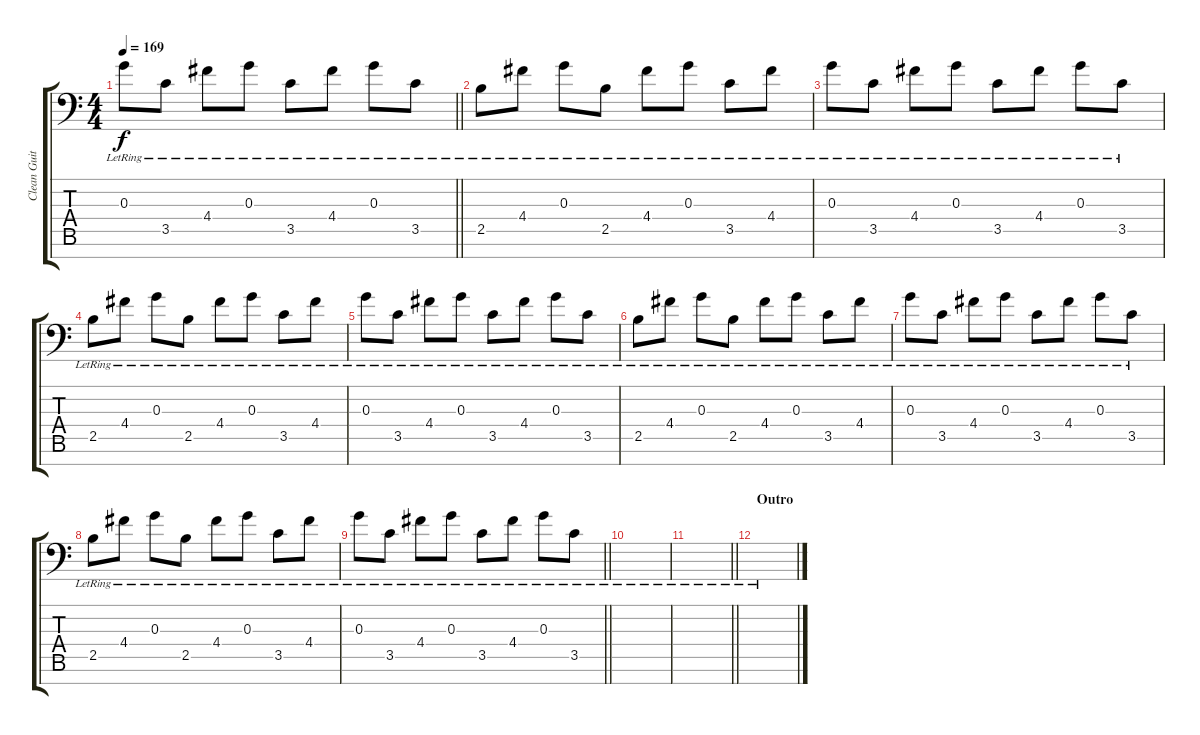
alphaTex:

\track ("Clean Guitar" "Clean Guit") {instrument electricguitarclean}
\staff {score tabs}
\tuning (E4 B3 G3 D3 A2 E2 A1) {hide}
\ts (4 4)
\tempo 169
\clef f4
\barLineRight lightlight
\ks c
0.3{lr}.8{dy f} 3.5{lr}.8 4.4{lr}.8 0.3{lr}.8 3.5{lr}.8 4.4{lr}.8 0.3{lr}.8 3.5{lr}.8 |
2.5{lr}.8 4.4{lr}.8 0.3{lr}.8 2.5{lr}.8 4.4{lr}.8 0.3{lr}.8 3.5{lr}.8 4.4{lr}.8 |
0.3{lr}.8 3.5{lr}.8 4.4{lr}.8 0.3{lr}.8 3.5{lr}.8 4.4{lr}.8 0.3{lr}.8 3.5{lr}.8 |
2.5{lr}.8 4.4{lr}.8 0.3{lr}.8 2.5{lr}.8 4.4{lr}.8 0.3{lr}.8 3.5{lr}.8 4.4{lr}.8 |
0.3{lr}.8 3.5{lr}.8 4.4{lr}.8 0.3{lr}.8 3.5{lr}.8 4.4{lr}.8 0.3{lr}.8 3.5{lr}.8 |
2.5{lr}.8 4.4{lr}.8 0.3{lr}.8 2.5{lr}.8 4.4{lr}.8 0.3{lr}.8 3.5{lr}.8 4.4{lr}.8 |
0.3{lr}.8 3.5{lr}.8 4.4{lr}.8 0.3{lr}.8 3.5{lr}.8 4.4{lr}.8 0.3{lr}.8 3.5{lr}.8 |
2.5{lr}.8 4.4{lr}.8 0.3{lr}.8 2.5{lr}.8 4.4{lr}.8 0.3{lr}.8 3.5{lr}.8 4.4{lr}.8 |
\barLineRight lightlight
0.3{lr}.8 3.5{lr}.8 4.4{lr}.8 0.3{lr}.8 3.5{lr}.8 4.4{lr}.8 0.3{lr}.8 3.5{lr}.8 |
|
\barLineRight lightlight
|
\section ("" "Outro")
